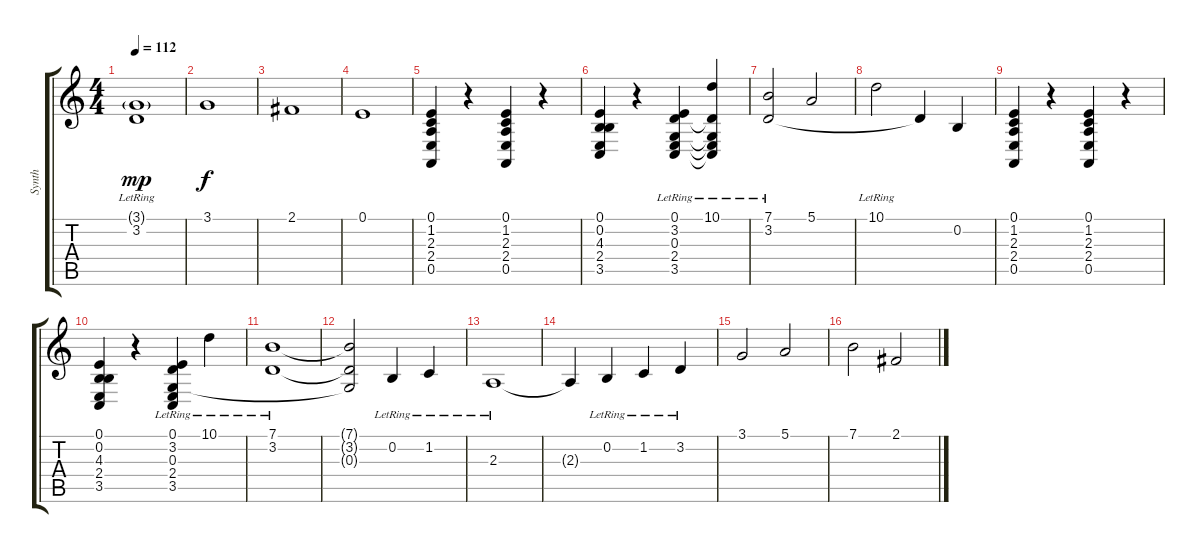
\track ("Synth" "Synth") {instrument synthstrings1}
\staff {score tabs}
\tuning (E4 B3 G3 D3 A2 E2) {hide}
\ts (4 4)
\tempo 112
\clef g2
\ks c
(3.1{g} 3.2{lr}).1{dy mp} |
3.1.1{dy f} |
2.1.1 |
0.1.1 |
(0.1 1.2 2.3 2.4 0.5).4{volume 11 instrument synthstrings1} r.4 (0.1 1.2 2.3 2.4 0.5).4 r.4 |
(0.1 0.2 4.3 2.4 3.5).4 r.4 (0.1{lr} 3.2 0.3 2.4 3.5).4 (10.1{lr} 3.2{t} 0.3{t} 2.4{t} 3.5{t}).4 |
(7.1 3.2{lr}).2 5.1.2 |
10.1{lr}.2 3.2{t}.4 0.2.4 |
(0.1 1.2 2.3 2.4 0.5).4{volume 11 instrument synthstrings1} r.4 (0.1 1.2 2.3 2.4 0.5).4 r.4 |
(0.1 0.2 4.3 2.4 3.5).4 r.4 (0.1{lr} 3.2{lr} 0.3{lr} 2.4{lr} 3.5{lr}).4 10.1{lr}.4 |
(7.1{lr} 3.2).1 |
(7.1{t} 3.2{t} 0.3{t}).2 0.2{lr}.4 1.2{lr}.4 |
2.3{lr}.1 |
2.3{t}.4 0.2{lr}.4 1.2{lr}.4 3.2{lr}.4 |
3.1.2{volume 11} 5.1.2 |
7.1.2 2.1.2
